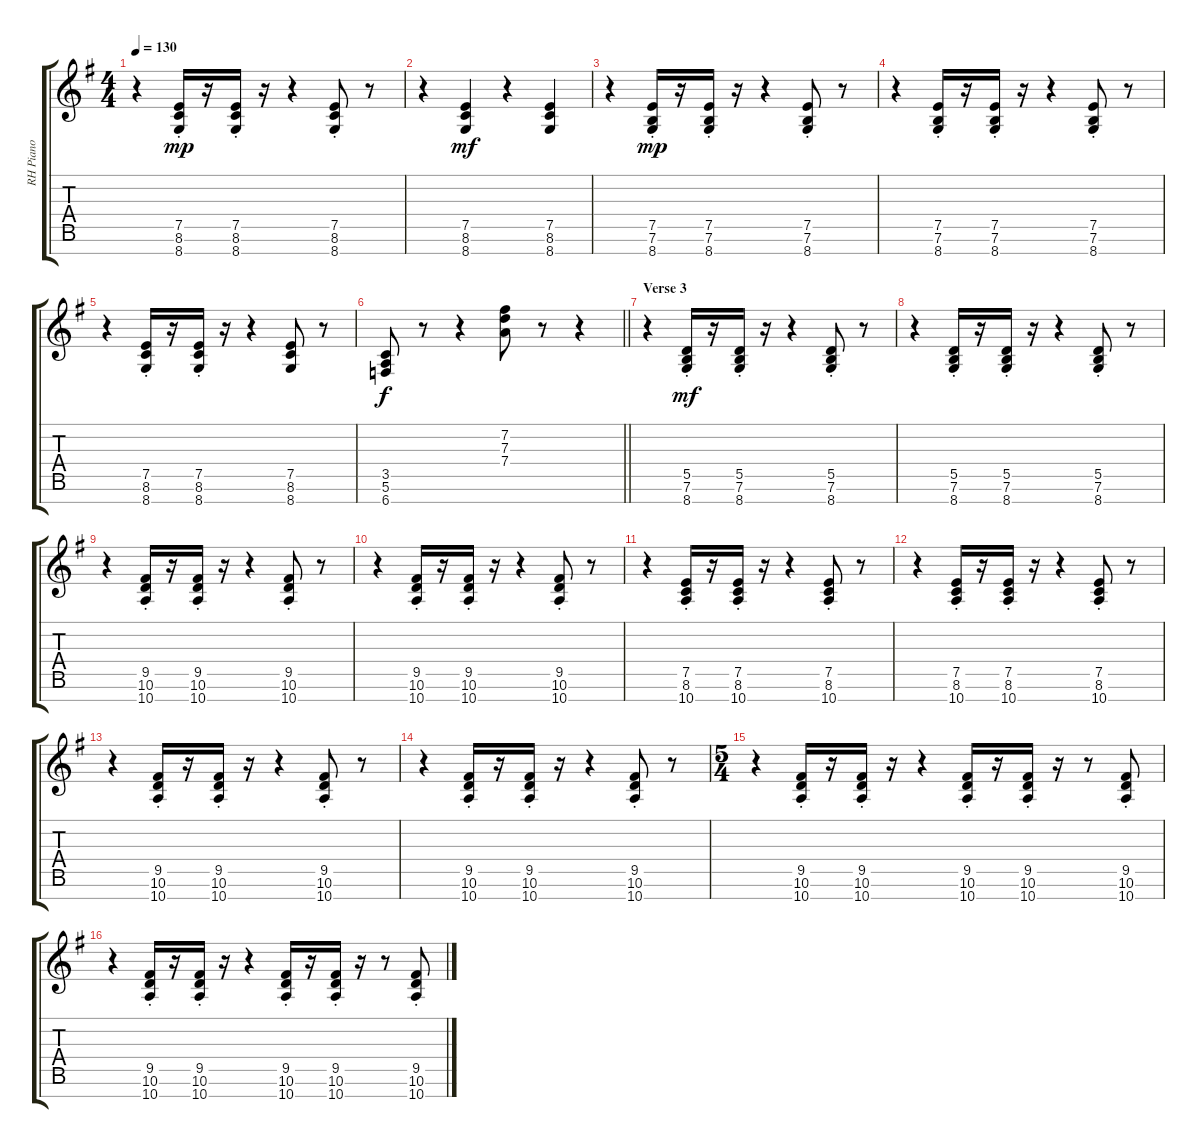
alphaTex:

\track ("RH Piano" "RH Piano") {instrument acousticgrandpiano}
\staff {score tabs}
\tuning (E5 B4 G4 D4 A3 E3 B2) {hide}
\ts (4 4)
\tempo 130
\clef g2
\ks g
r.4{dy mp} (7.5{st} 8.6{st} 8.7{st}).16 r.16 (7.5{st} 8.6{st} 8.7{st}).16 r.16 r.4 (7.5{st} 8.6{st} 8.7{st}).8 r.8 |
r.4 (7.5 8.6 8.7).4{dy mf} r.4 (7.5 8.6 8.7).4 |
r.4 (7.5{st} 7.6{st} 8.7{st}).16{dy mp} r.16 (7.5{st} 7.6{st} 8.7{st}).16 r.16 r.4 (7.5{st} 7.6{st} 8.7{st}).8 r.8 |
r.4 (7.5{st} 7.6{st} 8.7{st}).16 r.16 (7.5{st} 7.6{st} 8.7{st}).16 r.16 r.4 (7.5{st} 7.6{st} 8.7{st}).8 r.8 |
r.4 (7.5{st} 8.6{st} 8.7{st}).16 r.16 (7.5{st} 8.6{st} 8.7{st}).16 r.16 r.4 (7.5 8.6 8.7).8 r.8 |
\barLineRight lightlight
(3.5 5.6 6.7).8{dy f} r.8 r.4 (7.2 7.3 7.4).8 r.8 r.4 |
\section ("" "Verse 3")
r.4 (5.5{st} 7.6{st} 8.7{st}).16{dy mf} r.16 (5.5{st} 7.6{st} 8.7{st}).16 r.16 r.4 (5.5{st} 7.6{st} 8.7{st}).8 r.8 |
r.4 (5.5{st} 7.6{st} 8.7{st}).16 r.16 (5.5{st} 7.6{st} 8.7{st}).16 r.16 r.4 (5.5{st} 7.6{st} 8.7{st}).8 r.8 |
r.4 (9.5{st} 10.6{st} 10.7{st}).16 r.16 (9.5{st} 10.6{st} 10.7{st}).16 r.16 r.4 (9.5{st} 10.6{st} 10.7{st}).8 r.8 |
r.4 (9.5{st} 10.6{st} 10.7{st}).16 r.16 (9.5{st} 10.6{st} 10.7{st}).16 r.16 r.4 (9.5{st} 10.6{st} 10.7{st}).8 r.8 |
r.4 (7.5{st} 8.6{st} 10.7{st}).16 r.16 (7.5{st} 8.6{st} 10.7{st}).16 r.16 r.4 (7.5{st} 8.6{st} 10.7{st}).8 r.8 |
r.4 (7.5{st} 8.6{st} 10.7{st}).16 r.16 (7.5{st} 8.6{st} 10.7{st}).16 r.16 r.4 (7.5{st} 8.6{st} 10.7{st}).8 r.8 |
r.4 (9.5{st} 10.6{st} 10.7{st}).16 r.16 (9.5{st} 10.6{st} 10.7{st}).16 r.16 r.4 (9.5{st} 10.6{st} 10.7{st}).8 r.8 |
r.4 (9.5{st} 10.6{st} 10.7{st}).16 r.16 (9.5{st} 10.6{st} 10.7{st}).16 r.16 r.4 (9.5{st} 10.6{st} 10.7{st}).8 r.8 |
\ts (5 4)
r.4 (9.5{st} 10.6{st} 10.7{st}).16 r.16 (9.5{st} 10.6{st} 10.7{st}).16 r.16 r.4 (9.5{st} 10.6{st} 10.7{st}).16 r.16 (9.5{st} 10.6{st} 10.7{st}).16 r.16 r.8 (9.5{st} 10.6{st} 10.7{st}).8 |
r.4 (9.5{st} 10.6{st} 10.7{st}).16 r.16 (9.5{st} 10.6{st} 10.7{st}).16 r.16 r.4 (9.5{st} 10.6{st} 10.7{st}).16 r.16 (9.5{st} 10.6{st} 10.7{st}).16 r.16 r.8 (9.5{st} 10.6{st} 10.7{st}).8
